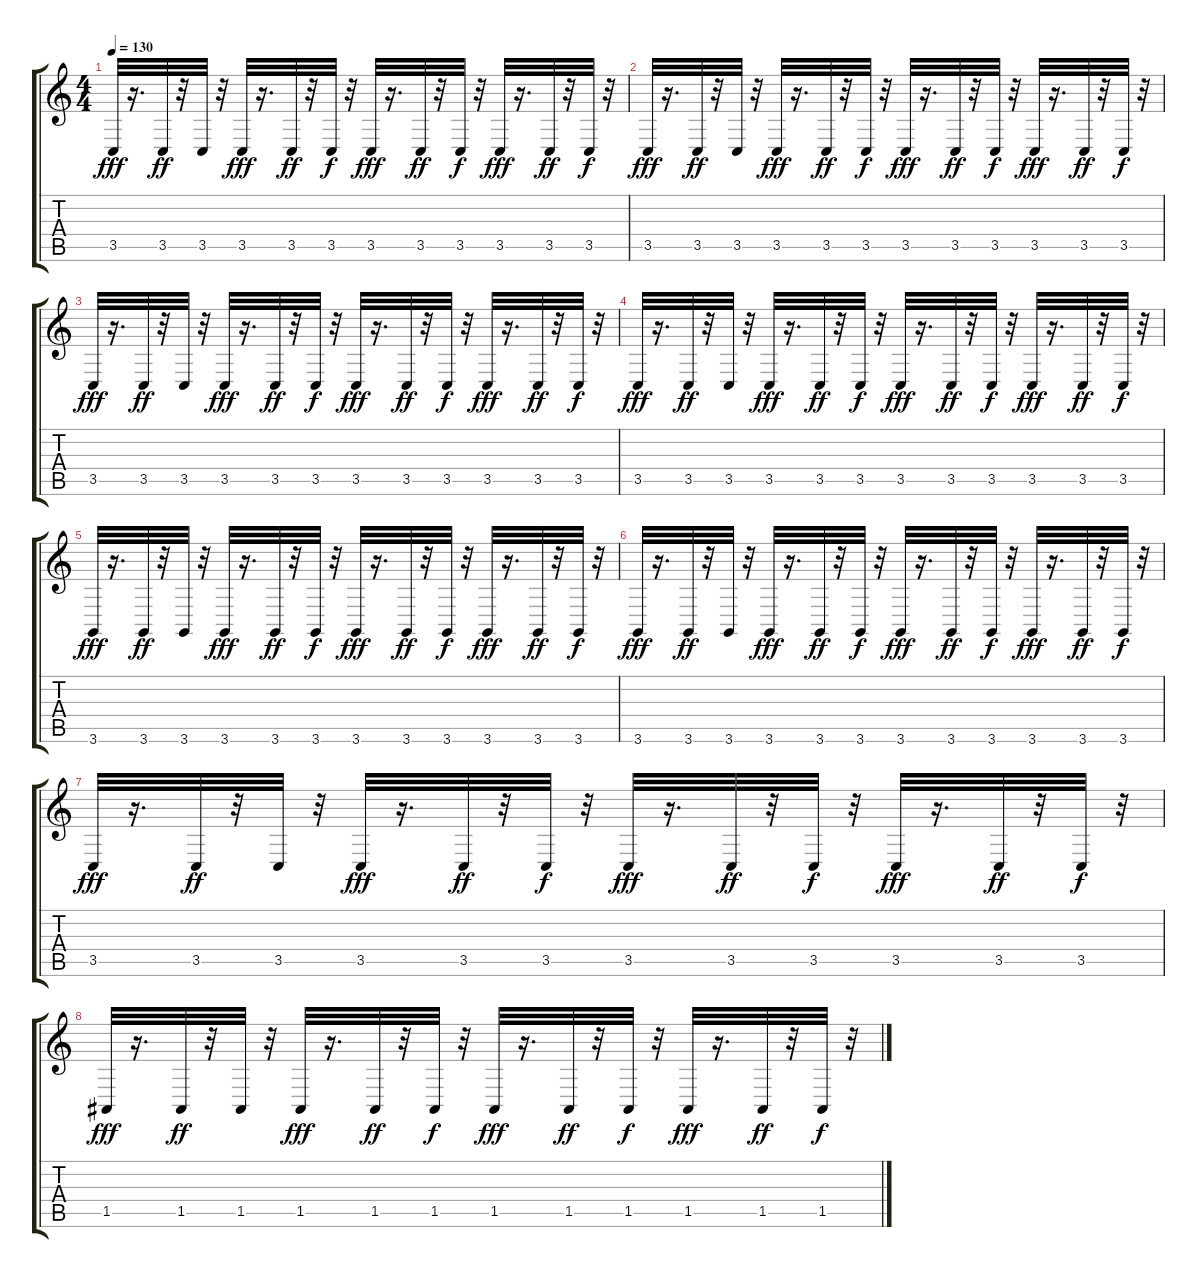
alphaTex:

\track "" {instrument lead8bassandlead}
\staff {score tabs}
\tuning (E4 B3 G3 D3 A2 E2) {hide}
\ts (4 4)
\tempo 130
\clef g2
\ks c
3.5.32{dy fff} r.16{d} 3.5.32{dy ff} r.32 3.5.32 r.32 3.5.32{dy fff} r.16{d} 3.5.32{dy ff} r.32 3.5.32{dy f} r.32 3.5.32{dy fff} r.16{d} 3.5.32{dy ff} r.32 3.5.32{dy f} r.32 3.5.32{dy fff} r.16{d} 3.5.32{dy ff} r.32 3.5.32{dy f} r.32 |
3.5.32{dy fff} r.16{d} 3.5.32{dy ff} r.32 3.5.32 r.32 3.5.32{dy fff} r.16{d} 3.5.32{dy ff} r.32 3.5.32{dy f} r.32 3.5.32{dy fff} r.16{d} 3.5.32{dy ff} r.32 3.5.32{dy f} r.32 3.5.32{dy fff} r.16{d} 3.5.32{dy ff} r.32 3.5.32{dy f} r.32 |
3.5.32{dy fff} r.16{d} 3.5.32{dy ff} r.32 3.5.32 r.32 3.5.32{dy fff} r.16{d} 3.5.32{dy ff} r.32 3.5.32{dy f} r.32 3.5.32{dy fff} r.16{d} 3.5.32{dy ff} r.32 3.5.32{dy f} r.32 3.5.32{dy fff} r.16{d} 3.5.32{dy ff} r.32 3.5.32{dy f} r.32 |
3.5.32{dy fff} r.16{d} 3.5.32{dy ff} r.32 3.5.32 r.32 3.5.32{dy fff} r.16{d} 3.5.32{dy ff} r.32 3.5.32{dy f} r.32 3.5.32{dy fff} r.16{d} 3.5.32{dy ff} r.32 3.5.32{dy f} r.32 3.5.32{dy fff} r.16{d} 3.5.32{dy ff} r.32 3.5.32{dy f} r.32 |
3.6.32{dy fff} r.16{d} 3.6.32{dy ff} r.32 3.6.32 r.32 3.6.32{dy fff} r.16{d} 3.6.32{dy ff} r.32 3.6.32{dy f} r.32 3.6.32{dy fff} r.16{d} 3.6.32{dy ff} r.32 3.6.32{dy f} r.32 3.6.32{dy fff} r.16{d} 3.6.32{dy ff} r.32 3.6.32{dy f} r.32 |
3.6.32{dy fff} r.16{d} 3.6.32{dy ff} r.32 3.6.32 r.32 3.6.32{dy fff} r.16{d} 3.6.32{dy ff} r.32 3.6.32{dy f} r.32 3.6.32{dy fff} r.16{d} 3.6.32{dy ff} r.32 3.6.32{dy f} r.32 3.6.32{dy fff} r.16{d} 3.6.32{dy ff} r.32 3.6.32{dy f} r.32 |
3.5.32{dy fff} r.16{d} 3.5.32{dy ff} r.32 3.5.32 r.32 3.5.32{dy fff} r.16{d} 3.5.32{dy ff} r.32 3.5.32{dy f} r.32 3.5.32{dy fff} r.16{d} 3.5.32{dy ff} r.32 3.5.32{dy f} r.32 3.5.32{dy fff} r.16{d} 3.5.32{dy ff} r.32 3.5.32{dy f} r.32 |
1.5.32{dy fff} r.16{d} 1.5.32{dy ff} r.32 1.5.32 r.32 1.5.32{dy fff} r.16{d} 1.5.32{dy ff} r.32 1.5.32{dy f} r.32 1.5.32{dy fff} r.16{d} 1.5.32{dy ff} r.32 1.5.32{dy f} r.32 1.5.32{dy fff} r.16{d} 1.5.32{dy ff} r.32 1.5.32{dy f} r.32
